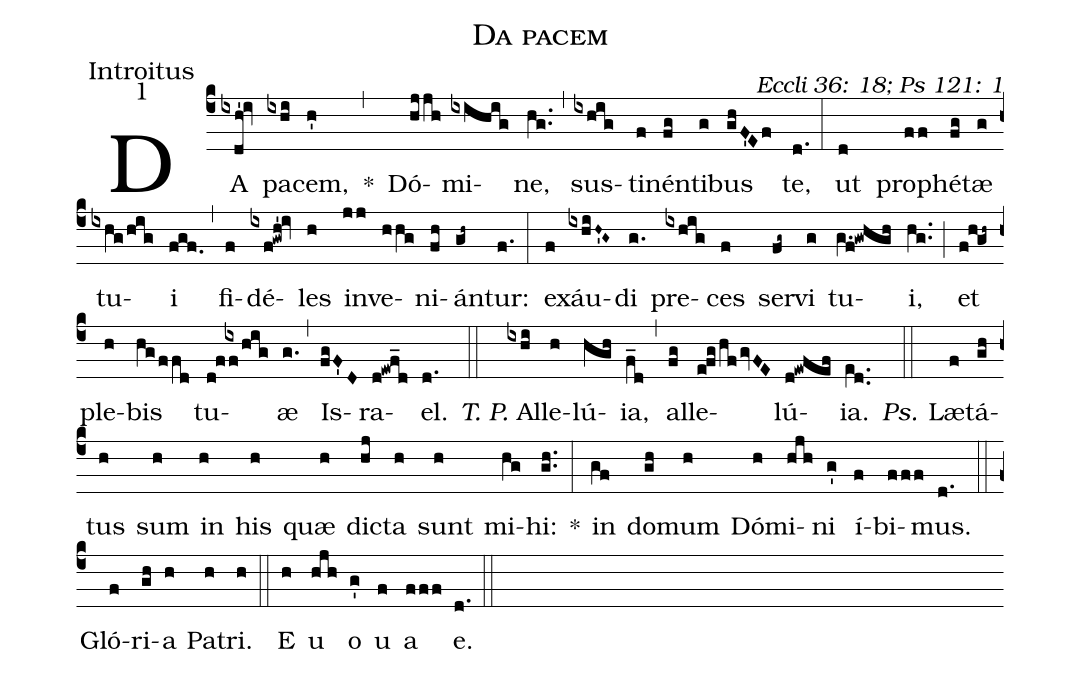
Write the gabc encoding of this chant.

name: Da pacem;
office-part: Introitus;
mode: 1;
commentary: Eccli 36: 18; Ps 121: 1;
%%
(c4) DA(ixdh'!iv) pa(ixhi)cem,(h') *(,) Dó(hjjh)mi(ixihig)ne,(hg..) (,) sus(ixhig)ti(f)nén(fg)ti(g)bus(ghF'Ef) te,(d.) (:)
ut(d) pro(ff)phé(fg)tæ(g) tu(ixhg/hig)i(fgf.) (,) fi(f)dé(ixf!gwh'!iv)les(h) in(jj)ve(hhg)ni(fh)án(gh~)tur:(f.) (:)
ex(f)áu(ixhiH~'G~)di(g.) pre(ixhig)ces(f) ser(fg~)vi(g) tu(g.f!gwhgh)i,(hg..) (;) et(f!h!gh~) ple(h)bis(hgffd) tu(d!f/[1]{/[-1]ix}f/hig)æ(g.) (,) Is(fgF'D)ra(d!ewf_d)el.(d.) (::)
<i>T. P.</i> Al(ixhi)le(h)lú(hgh)ia,(f_d) (,) al(fg)le(efghfgvFE)lú(d!ewfef)ia.(e[ll:1]d..) (::)
<i>Ps.</i> Læ(f)tá(gh)tus(h) sum(h) in(h) his(h) quæ(h) dic(hj)ta(h) sunt(h) mi(hg)hi:(gh..) *(:)
in(gf) do(gh)mum(h) Dó(h)mi(hjh)ni(g') í(f)bi(fff)mus.(d.) (::)
Gló(f)ri(gh)a(h) Pa(h)tri.(h) (::)
<eu>E(h) u(hjh) o(g') u(f) a(fff) e.</eu>(d.) (::)
